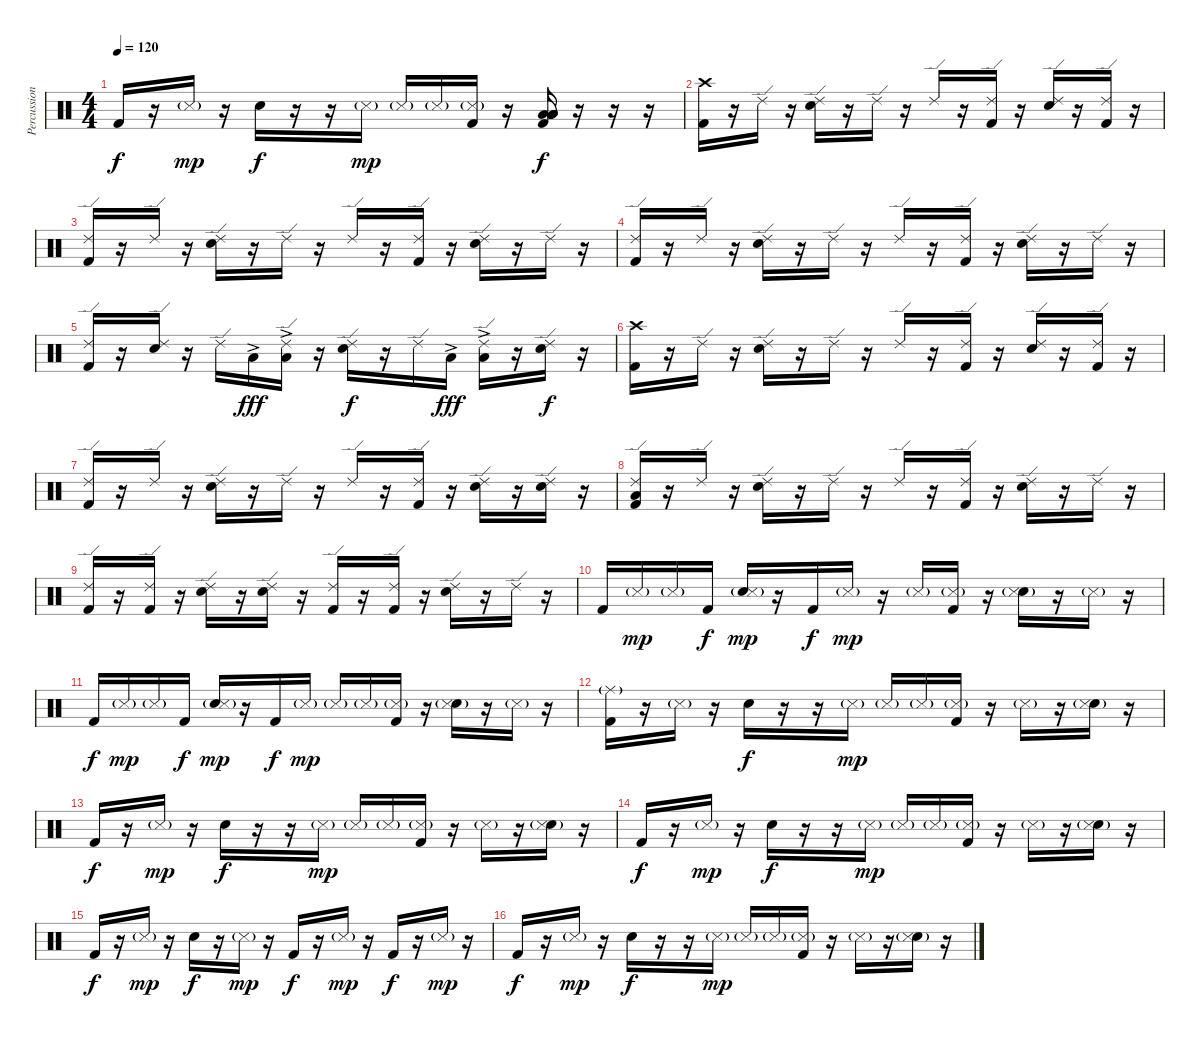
\track ("Percussion" "Percussion") {instrument percussion}
\staff {score}
\articulation defaults
\ts (4 4)
\tempo 120
\clef neutral
\ks c "Kick (hit) 2".16{dy f}
r.16 "Snare (side stick) 3"{g}.16{dy mp} r.16 "Electric Snare (hit)".16{dy f} r.16 r.16 "Snare (side stick) 3"{g}.16{dy mp} "Snare (side stick) 3"{g}.16 "Snare (side stick) 3"{g}.16 ("Kick (hit) 2" "Snare (side stick) 3"{g}).16 r.16 ("Low Tom (hit)" "Low Tom (hit)" "Low Floor Tom (hit)" "Low Floor Tom (hit)" "Kick (hit) 2").16{dy f} r.16 r.16 r.16 |
("Kick (hit) 2" "Crash high (hit)").16 r.16 "Ride (edge) 2".16 r.16 ("Electric Snare (hit)" "Ride (edge) 2").16 r.16 "Ride (edge) 2".16 r.16 "Ride (edge) 2".16 r.16 ("Kick (hit) 2" "Ride (edge) 2").16 r.16 ("Electric Snare (hit)" "Ride (edge) 2").16 r.16 ("Kick (hit) 2" "Ride (edge) 2").16 r.16 |
("Kick (hit) 2" "Ride (edge) 2").16 r.16 "Ride (edge) 2".16 r.16 ("Electric Snare (hit)" "Ride (edge) 2").16 r.16 "Ride (edge) 2".16 r.16 "Ride (edge) 2".16 r.16 ("Kick (hit) 2" "Ride (edge) 2").16 r.16 ("Electric Snare (hit)" "Ride (edge) 2").16 r.16 "Ride (edge) 2".16 r.16 |
("Kick (hit) 2" "Ride (edge) 2").16 r.16 "Ride (edge) 2".16 r.16 ("Electric Snare (hit)" "Ride (edge) 2").16 r.16 "Ride (edge) 2".16 r.16 "Ride (edge) 2".16 r.16 ("Kick (hit) 2" "Ride (edge) 2").16 r.16 ("Electric Snare (hit)" "Ride (edge) 2").16 r.16 "Ride (edge) 2".16 r.16 |
("Kick (hit) 2" "Ride (edge) 2").16 r.16 ("Electric Snare (hit)" "Ride (edge) 2").16 r.16 "Ride (edge) 2".16 "Low Tom (hit)"{ac}.16{dy fff} ("Low Floor Tom (hit)"{ac} "Ride (edge) 2").16 r.16 ("Electric Snare (hit)" "Ride (edge) 2").16{dy f} r.16 "Ride (edge) 2".16 "Low Tom (hit)"{ac}.16{dy fff} ("Low Floor Tom (hit)"{ac} "Ride (edge) 2").16 r.16 ("Electric Snare (hit)" "Ride (edge) 2").16{dy f} r.16 |
("Kick (hit) 2" "Crash high (hit)").16 r.16 "Ride (edge) 2".16 r.16 ("Electric Snare (hit)" "Ride (edge) 2").16 r.16 "Ride (edge) 2".16 r.16 "Ride (edge) 2".16 r.16 ("Kick (hit) 2" "Ride (edge) 2").16 r.16 ("Electric Snare (hit)" "Ride (edge) 2").16 r.16 ("Kick (hit) 2" "Ride (edge) 2").16 r.16 |
("Kick (hit) 2" "Ride (edge) 2").16 r.16 "Ride (edge) 2".16 r.16 ("Electric Snare (hit)" "Ride (edge) 2").16 r.16 "Ride (edge) 2".16 r.16 "Ride (edge) 2".16 r.16 ("Kick (hit) 2" "Ride (edge) 2").16 r.16 ("Electric Snare (hit)" "Ride (edge) 2").16 r.16 ("Electric Snare (hit)" "Ride (edge) 2").16 r.16 |
("Kick (hit) 2" "Low Tom (hit)" "Ride (edge) 2").16 r.16 "Ride (edge) 2".16 r.16 ("Electric Snare (hit)" "Ride (edge) 2").16 r.16 "Ride (edge) 2".16 r.16 "Ride (edge) 2".16 r.16 ("Kick (hit) 2" "Ride (edge) 2").16 r.16 ("Electric Snare (hit)" "Ride (edge) 2").16 r.16 "Ride (edge) 2".16 r.16 |
("Kick (hit) 2" "Ride (edge) 2").16 r.16 ("Kick (hit) 2" "Ride (edge) 2").16 r.16 ("Electric Snare (hit)" "Ride (edge) 2").16 r.16 ("Electric Snare (hit)" "Ride (edge) 2").16 r.16 ("Kick (hit) 2" "Ride (edge) 2").16 r.16 ("Kick (hit) 2" "Ride (edge) 2").16 r.16 ("Electric Snare (hit)" "Ride (edge) 2").16 r.16 "Ride (edge) 2".16 r.16 |
"Kick (hit) 2".16 "Snare (side stick) 3"{g}.16{dy mp} "Snare (side stick) 3"{g}.16 "Kick (hit) 2".16{dy f} ("Electric Snare (hit)" "Snare (side stick) 3"{g}).16{dy mp} r.16 "Kick (hit) 2".16{dy f} "Snare (side stick) 3"{g}.16{dy mp} r.16 "Snare (side stick) 3"{g}.16 ("Kick (hit) 2" "Snare (side stick) 3"{g}).16 r.16 ("Electric Snare (hit)" "Snare (side stick) 3"{g}).16 r.16 "Snare (side stick) 3"{g}.16 r.16 |
"Kick (hit) 2".16{dy f} "Snare (side stick) 3"{g}.16{dy mp} "Snare (side stick) 3"{g}.16 "Kick (hit) 2".16{dy f} ("Electric Snare (hit)" "Snare (side stick) 3"{g}).16{dy mp} r.16 "Kick (hit) 2".16{dy f} "Snare (side stick) 3"{g}.16{dy mp} "Snare (side stick) 3"{g}.16 "Snare (side stick) 3"{g}.16 ("Kick (hit) 2" "Snare (side stick) 3"{g}).16 r.16 ("Electric Snare (hit)" "Snare (side stick) 3"{g}).16 r.16 "Snare (side stick) 3"{g}.16 r.16 |
("Kick (hit) 2" "Ride (middle)"{g}).16 r.16 "Snare (side stick) 3"{g}.16 r.16 "Electric Snare (hit)".16{dy f} r.16 r.16 "Snare (side stick) 3"{g}.16{dy mp} "Snare (side stick) 3"{g}.16 "Snare (side stick) 3"{g}.16 ("Kick (hit) 2" "Snare (side stick) 3"{g}).16 r.16 "Snare (side stick) 3"{g}.16 r.16 ("Electric Snare (hit)" "Snare (side stick) 3"{g}).16 r.16 |
"Kick (hit) 2".16{dy f} r.16 "Snare (side stick) 3"{g}.16{dy mp} r.16 "Electric Snare (hit)".16{dy f} r.16 r.16 "Snare (side stick) 3"{g}.16{dy mp} "Snare (side stick) 3"{g}.16 "Snare (side stick) 3"{g}.16 ("Kick (hit) 2" "Snare (side stick) 3"{g}).16 r.16 "Snare (side stick) 3"{g}.16 r.16 ("Electric Snare (hit)" "Snare (side stick) 3"{g}).16 r.16 |
"Kick (hit) 2".16{dy f} r.16 "Snare (side stick) 3"{g}.16{dy mp} r.16 "Electric Snare (hit)".16{dy f} r.16 r.16 "Snare (side stick) 3"{g}.16{dy mp} "Snare (side stick) 3"{g}.16 "Snare (side stick) 3"{g}.16 ("Kick (hit) 2" "Snare (side stick) 3"{g}).16 r.16 "Snare (side stick) 3"{g}.16 r.16 ("Electric Snare (hit)" "Snare (side stick) 3"{g}).16 r.16 |
"Kick (hit) 2".16{dy f} r.16 "Snare (side stick) 3"{g}.16{dy mp} r.16 "Electric Snare (hit)".16{dy f} r.16 "Snare (side stick) 3"{g}.16{dy mp} r.16 "Kick (hit) 2".16{dy f} r.16 "Snare (side stick) 3"{g}.16{dy mp} r.16 "Kick (hit) 2".16{dy f} r.16 "Snare (side stick) 3"{g}.16{dy mp} r.16 |
"Kick (hit) 2".16{dy f} r.16 "Snare (side stick) 3"{g}.16{dy mp} r.16 "Electric Snare (hit)".16{dy f} r.16 r.16 "Snare (side stick) 3"{g}.16{dy mp} "Snare (side stick) 3"{g}.16 "Snare (side stick) 3"{g}.16 ("Kick (hit) 2" "Snare (side stick) 3"{g}).16 r.16 "Snare (side stick) 3"{g}.16 r.16 ("Electric Snare (hit)" "Snare (side stick) 3"{g}).16 r.16
